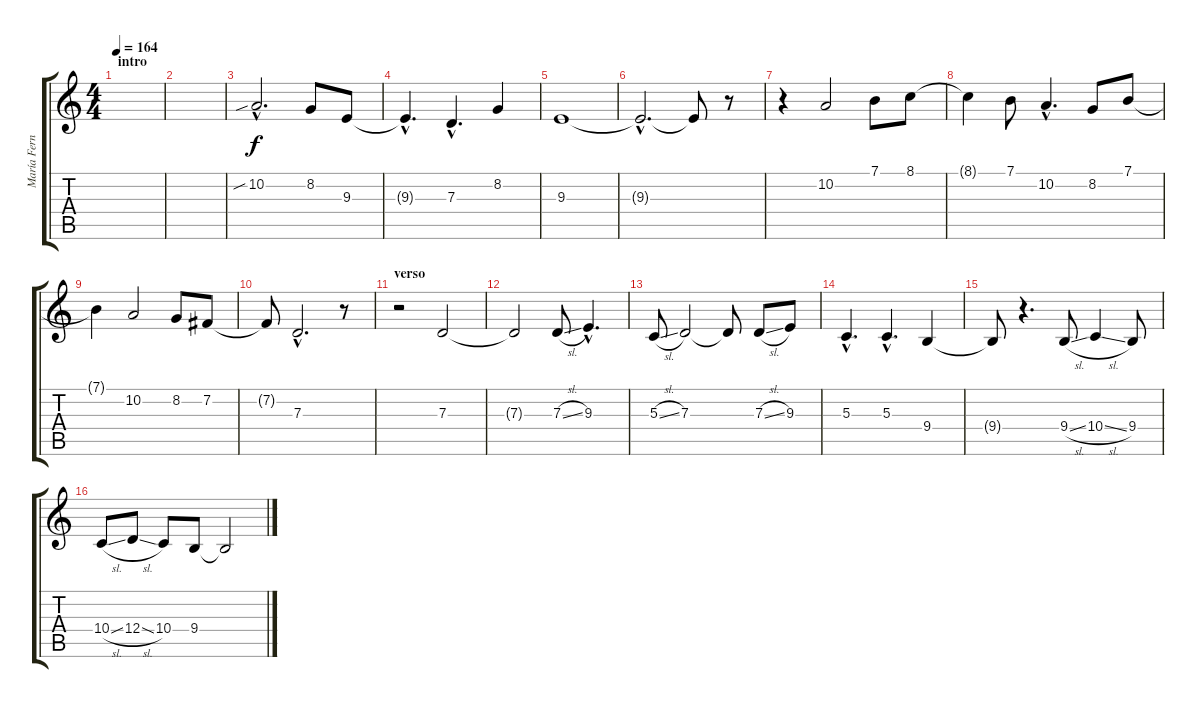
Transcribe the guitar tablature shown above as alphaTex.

\track ("María Fernanda (voz)" "María Fern") {instrument lead3calliope}
\staff {score tabs}
\tuning (E4 B3 G3 D3 A2 E2) {hide}
\ts (4 4)
\section ("" "intro")
\tempo 164
\clef g2
\ks c
|
|
\section ("" "")
10.2{sib hac}.2{d} 8.2.8 9.3.8 |
9.3{hac t}.4{d} 7.3{hac}.4{d} 8.2.4 |
9.3.1 |
9.3{hac t}.2{d} 9.3{t}.8 r.8 |
r.4 10.2.2 7.1.8 8.1.8 |
8.1{t}.4 7.1.8 10.2{hac}.4{d} 8.2.8 7.1.8 |
7.1{t}.4 10.2.2 8.2.8 7.2.8 |
7.2{t}.8 7.3{hac}.2{d} r.8 |
\section ("" "verso")
r.2{volume 14 instrument lead3calliope} 7.3.2 |
7.3{t}.2 7.3{sl}.8 9.3{hac}.4{d} |
5.3{sl}.8 7.3.2 7.3{t}.8 7.3{sl}.8 9.3.8 |
5.3{hac}.4{d} 5.3{hac}.4{d} 9.4.4 |
9.4{t}.8 r.4{d} 9.4{sl}.8 10.4{sl}.4 9.4.8 |
10.4{sl}.8 12.4{sl}.8 10.4.8 9.4.8 9.4{t}.2
